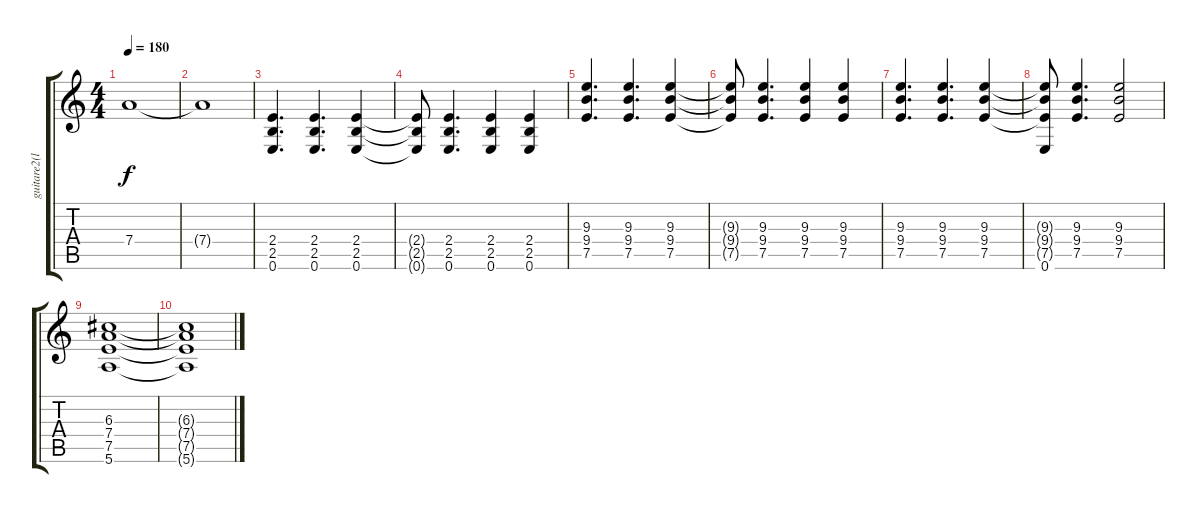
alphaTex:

\track ("guitare2(lars)" "guitare2(l") {instrument distortionguitar}
\staff {score tabs}
\tuning (E4 B3 G3 D3 A2 E2) {hide}
\ts (4 4)
\tempo 180
\clef g2
\ks c
7.4.1{dy f} |
7.4{t}.1 |
(2.4 2.5 0.6).4{d} (2.4 2.5 0.6).4{d} (2.4 2.5 0.6).4 |
(2.4{t} 2.5{t} 0.6{t}).8 (2.4 2.5 0.6).4{d} (2.4 2.5 0.6).4 (2.4 2.5 0.6).4 |
(9.3 9.4 7.5).4{d} (9.3 9.4 7.5).4{d} (9.3 9.4 7.5).4 |
(9.3{t} 9.4{t} 7.5{t}).8 (9.3 9.4 7.5).4{d} (9.3 9.4 7.5).4 (9.3 9.4 7.5).4 |
(9.3 9.4 7.5).4{d} (9.3 9.4 7.5).4{d} (9.3 9.4 7.5).4 |
(9.3{t} 9.4{t} 7.5{t} 0.6).8 (9.3 9.4 7.5).4{d} (9.3 9.4 7.5).2 |
(6.3 7.4 7.5 5.6).1 |
(6.3{t} 7.4{t} 7.5{t} 5.6{t}).1
